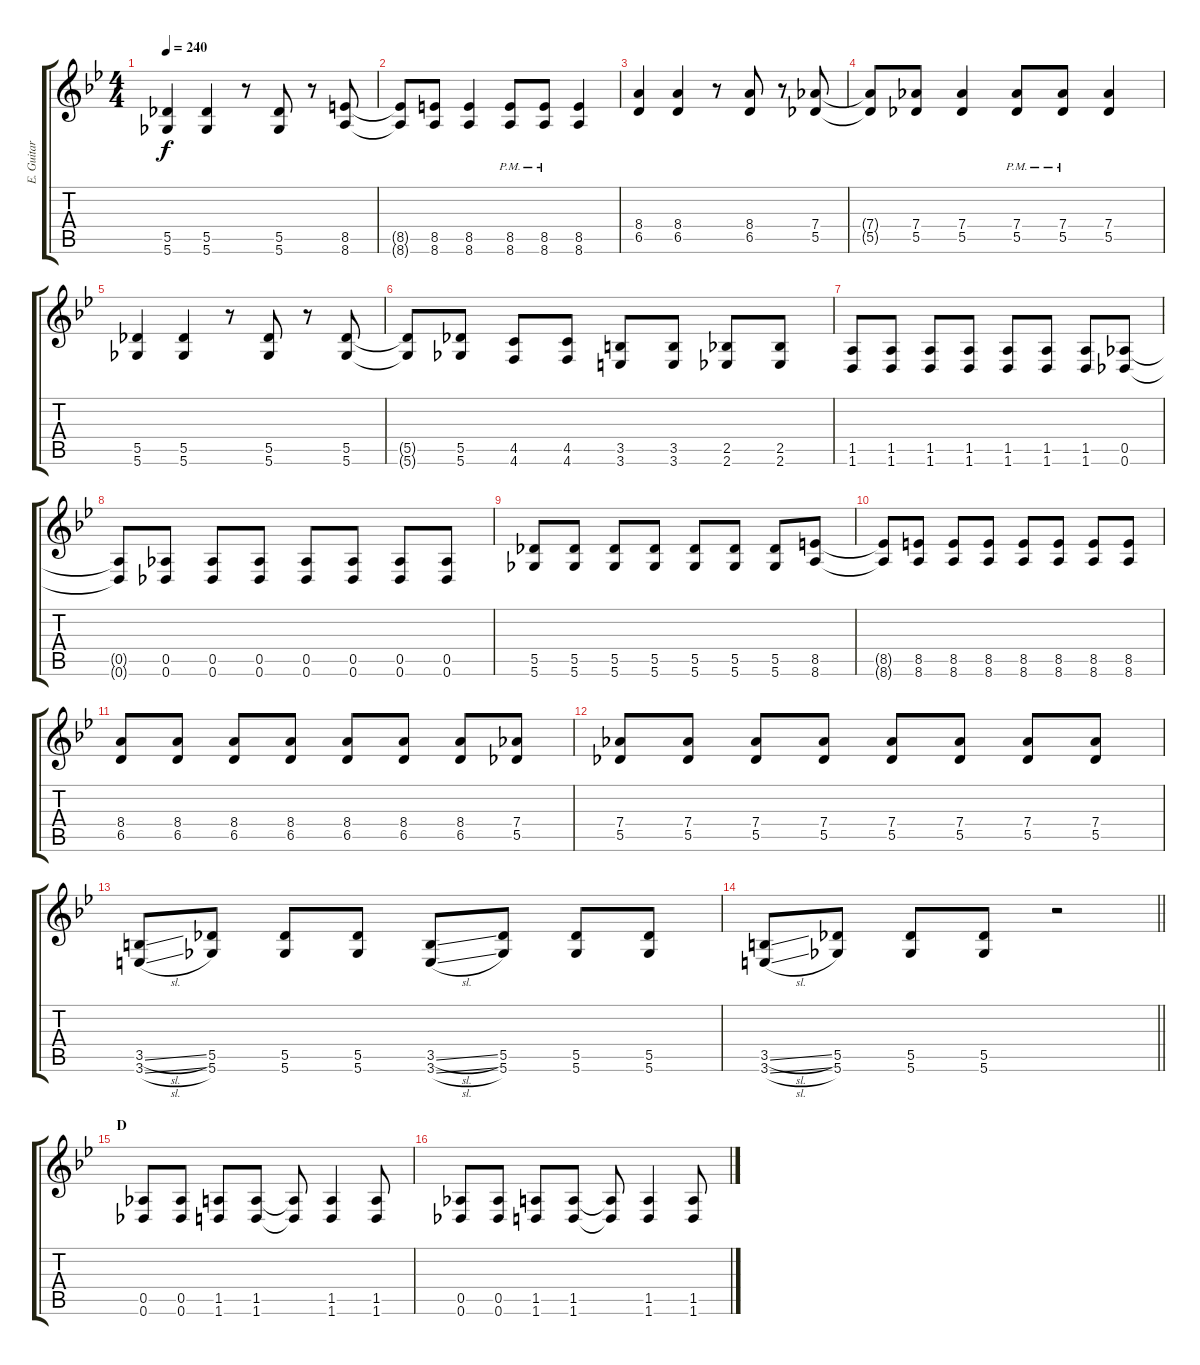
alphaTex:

\track ("E. Guitar II" "E. Guitar ") {instrument distortionguitar}
\staff {score tabs}
\tuning (Eb4 Bb3 Gb3 Db3 Ab2 Db2) {hide}
\ts (4 4)
\tempo 240
\clef g2
\ks bb
(5.5 5.6).4{dy f} (5.5 5.6).4 r.8 (5.5 5.6).8 r.8 (8.5 8.6).8 |
(8.5{t} 8.6{t}).8 (8.5 8.6).8 (8.5 8.6).4 (8.5{pm} 8.6{pm}).8 (8.5{pm} 8.6{pm}).8 (8.5 8.6).4 |
(8.4 6.5).4 (8.4 6.5).4 r.8 (8.4 6.5).8 r.8 (7.4 5.5).8 |
(7.4{t} 5.5{t}).8 (7.4 5.5).8 (7.4 5.5).4 (7.4{pm} 5.5{pm}).8 (7.4{pm} 5.5{pm}).8 (7.4 5.5).4 |
(5.5 5.6).4 (5.5 5.6).4 r.8 (5.5 5.6).8 r.8 (5.5 5.6).8 |
(5.5{t} 5.6{t}).8 (5.5 5.6).8 (4.5 4.6).8 (4.5 4.6).8 (3.5 3.6).8 (3.5 3.6).8 (2.5 2.6).8 (2.5 2.6).8 |
(1.5 1.6).8 (1.5 1.6).8 (1.5 1.6).8 (1.5 1.6).8 (1.5 1.6).8 (1.5 1.6).8 (1.5 1.6).8 (0.5 0.6).8 |
(0.5{t} 0.6{t}).8 (0.5 0.6).8 (0.5 0.6).8 (0.5 0.6).8 (0.5 0.6).8 (0.5 0.6).8 (0.5 0.6).8 (0.5 0.6).8 |
(5.5 5.6).8 (5.5 5.6).8 (5.5 5.6).8 (5.5 5.6).8 (5.5 5.6).8 (5.5 5.6).8 (5.5 5.6).8 (8.5 8.6).8 |
(8.5{t} 8.6{t}).8 (8.5 8.6).8 (8.5 8.6).8 (8.5 8.6).8 (8.5 8.6).8 (8.5 8.6).8 (8.5 8.6).8 (8.5 8.6).8 |
(8.4 6.5).8 (8.4 6.5).8 (8.4 6.5).8 (8.4 6.5).8 (8.4 6.5).8 (8.4 6.5).8 (8.4 6.5).8 (7.4 5.5).8 |
(7.4 5.5).8 (7.4 5.5).8 (7.4 5.5).8 (7.4 5.5).8 (7.4 5.5).8 (7.4 5.5).8 (7.4 5.5).8 (7.4 5.5).8 |
(3.5{sl} 3.6{sl}).8 (5.5 5.6).8 (5.5 5.6).8 (5.5 5.6).8 (3.5{sl} 3.6{sl}).8 (5.5 5.6).8 (5.5 5.6).8 (5.5 5.6).8 |
\barLineRight lightlight
(3.5{sl} 3.6{sl}).8 (5.5 5.6).8 (5.5 5.6).8 (5.5 5.6).8 r.2 |
\section ("" "D")
(0.5 0.6).8 (0.5 0.6).8 (1.5 1.6).8 (1.5 1.6).8 (1.5{t} 1.6{t}).8 (1.5 1.6).4 (1.5 1.6).8 |
(0.5 0.6).8 (0.5 0.6).8 (1.5 1.6).8 (1.5 1.6).8 (1.5{t} 1.6{t}).8 (1.5 1.6).4 (1.5 1.6).8
